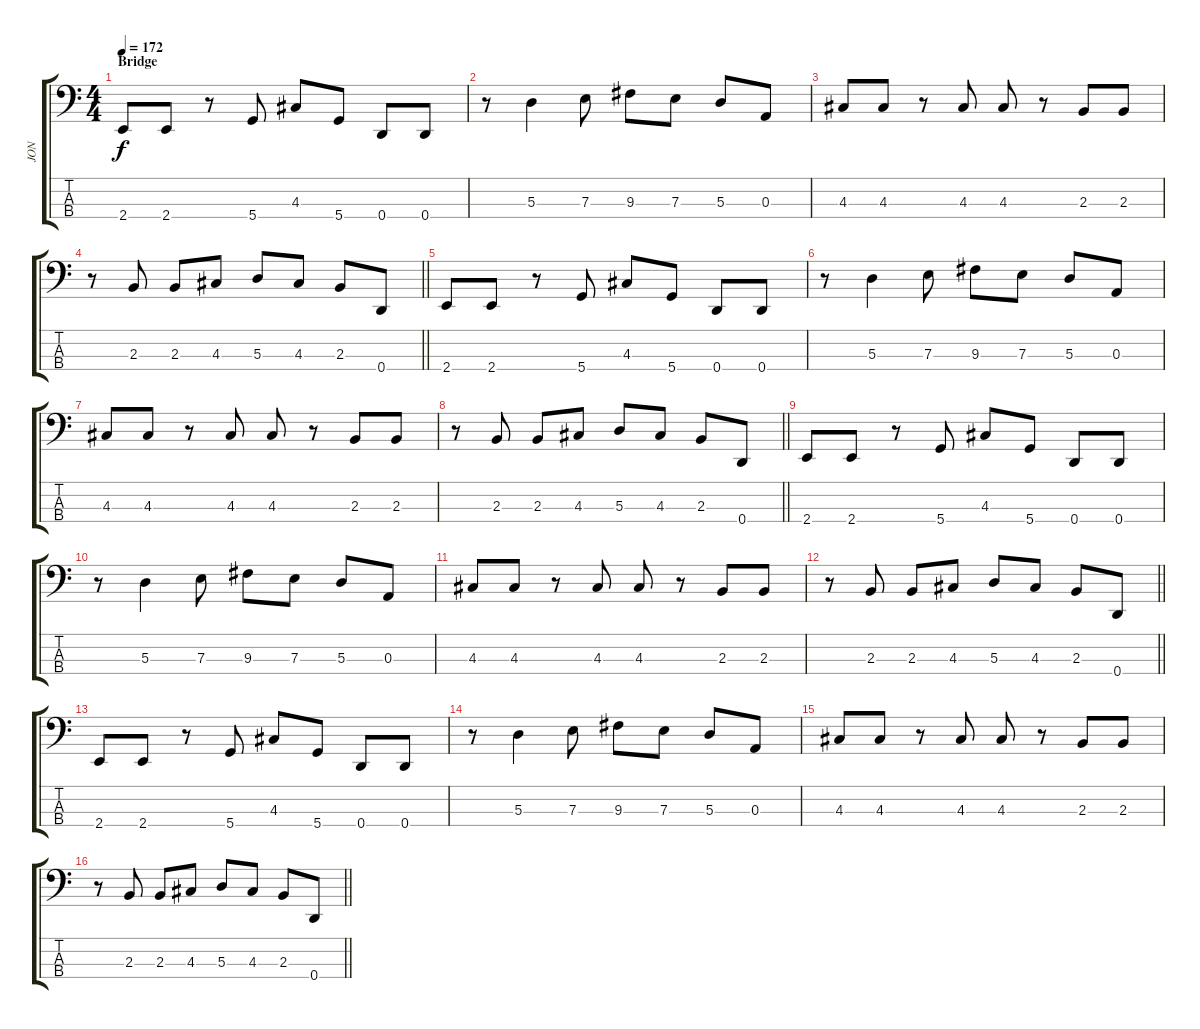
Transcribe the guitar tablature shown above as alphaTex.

\track ("JON" "JON") {instrument electricbassfinger}
\staff {score tabs}
\tuning (G2 D2 A1 D1) {hide}
\ts (4 4)
\section ("" "Bridge")
\tempo 172
\clef f4
\ks c
2.4.8{dy f} 2.4.8 r.8 5.4.8 4.3.8 5.4.8 0.4.8 0.4.8 |
r.8 5.3.4 7.3.8 9.3.8 7.3.8 5.3.8 0.3.8 |
4.3.8 4.3.8 r.8 4.3.8 4.3.8 r.8 2.3.8 2.3.8 |
\barLineRight lightlight
r.8 2.3.8 2.3.8 4.3.8 5.3.8 4.3.8 2.3.8 0.4.8 |
2.4.8 2.4.8 r.8 5.4.8 4.3.8 5.4.8 0.4.8 0.4.8 |
r.8 5.3.4 7.3.8 9.3.8 7.3.8 5.3.8 0.3.8 |
4.3.8 4.3.8 r.8 4.3.8 4.3.8 r.8 2.3.8 2.3.8 |
\barLineRight lightlight
r.8 2.3.8 2.3.8 4.3.8 5.3.8 4.3.8 2.3.8 0.4.8 |
2.4.8 2.4.8 r.8 5.4.8 4.3.8 5.4.8 0.4.8 0.4.8 |
r.8 5.3.4 7.3.8 9.3.8 7.3.8 5.3.8 0.3.8 |
4.3.8 4.3.8 r.8 4.3.8 4.3.8 r.8 2.3.8 2.3.8 |
\barLineRight lightlight
r.8 2.3.8 2.3.8 4.3.8 5.3.8 4.3.8 2.3.8 0.4.8 |
2.4.8 2.4.8 r.8 5.4.8 4.3.8 5.4.8 0.4.8 0.4.8 |
r.8 5.3.4 7.3.8 9.3.8 7.3.8 5.3.8 0.3.8 |
4.3.8 4.3.8 r.8 4.3.8 4.3.8 r.8 2.3.8 2.3.8 |
\barLineRight lightlight
r.8 2.3.8 2.3.8 4.3.8 5.3.8 4.3.8 2.3.8 0.4.8
